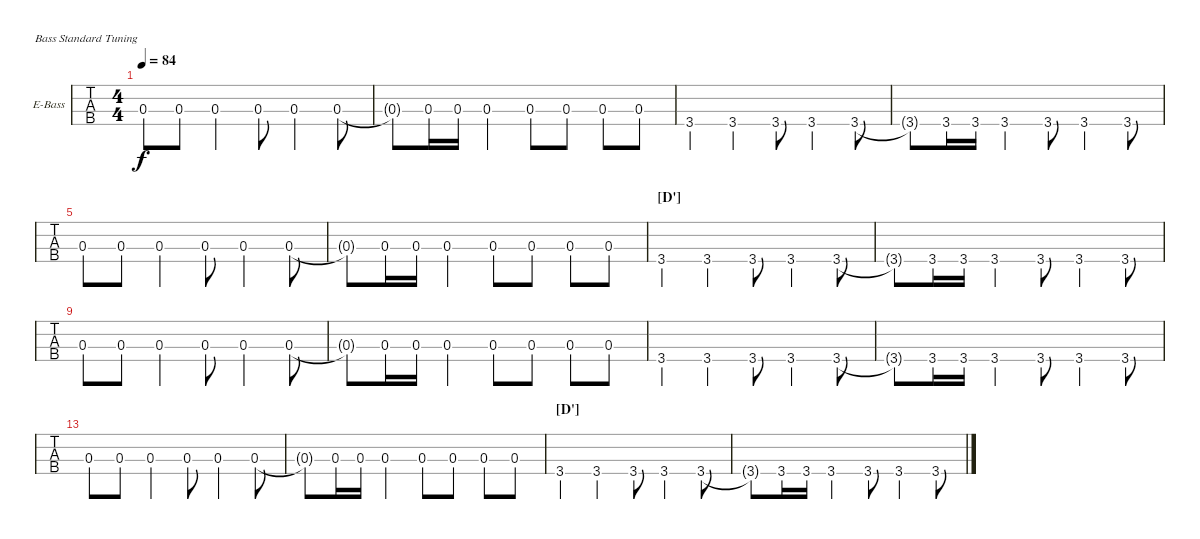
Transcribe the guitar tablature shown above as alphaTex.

\bracketExtendMode nobrackets
\firstSystemTrackNameOrientation horizontal
\otherSystemsTrackNameOrientation horizontal
\defaultBarNumberDisplay FirstOfSystem
\track ("Bass " "E-Bass") {instrument electricbassfinger}
\staff {tabs}
\tuning (G2 D2 A1 E1)
\ts (4 4)
\tempo 84
\clef f4
\ks d
0.3.8{dy f} 0.3.8 0.3.4 0.3.8 0.3.4 0.3.8 |
0.3{t}.8 0.3.16 0.3.16 0.3.4 0.3.8 0.3.8 0.3.8 0.3.8 |
3.4.4 3.4.4 3.4.8 3.4.4 3.4.8 |
3.4{t}.8 3.4.16 3.4.16 3.4.4 3.4.8 3.4.4 3.4.8 |
0.3.8 0.3.8 0.3.4 0.3.8 0.3.4 0.3.8 |
0.3{t}.8 0.3.16 0.3.16 0.3.4 0.3.8 0.3.8 0.3.8 0.3.8 |
\section ("D'" "")
3.4.4 3.4.4 3.4.8 3.4.4 3.4.8 |
3.4{t}.8 3.4.16 3.4.16 3.4.4 3.4.8 3.4.4 3.4.8 |
0.3.8 0.3.8 0.3.4 0.3.8 0.3.4 0.3.8 |
0.3{t}.8 0.3.16 0.3.16 0.3.4 0.3.8 0.3.8 0.3.8 0.3.8 |
3.4.4 3.4.4 3.4.8 3.4.4 3.4.8 |
3.4{t}.8 3.4.16 3.4.16 3.4.4 3.4.8 3.4.4 3.4.8 |
0.3.8 0.3.8 0.3.4 0.3.8 0.3.4 0.3.8 |
0.3{t}.8 0.3.16 0.3.16 0.3.4 0.3.8 0.3.8 0.3.8 0.3.8 |
\section ("D'" "")
3.4.4 3.4.4 3.4.8 3.4.4 3.4.8 |
3.4{t}.8 3.4.16 3.4.16 3.4.4 3.4.8 3.4.4 3.4.8
